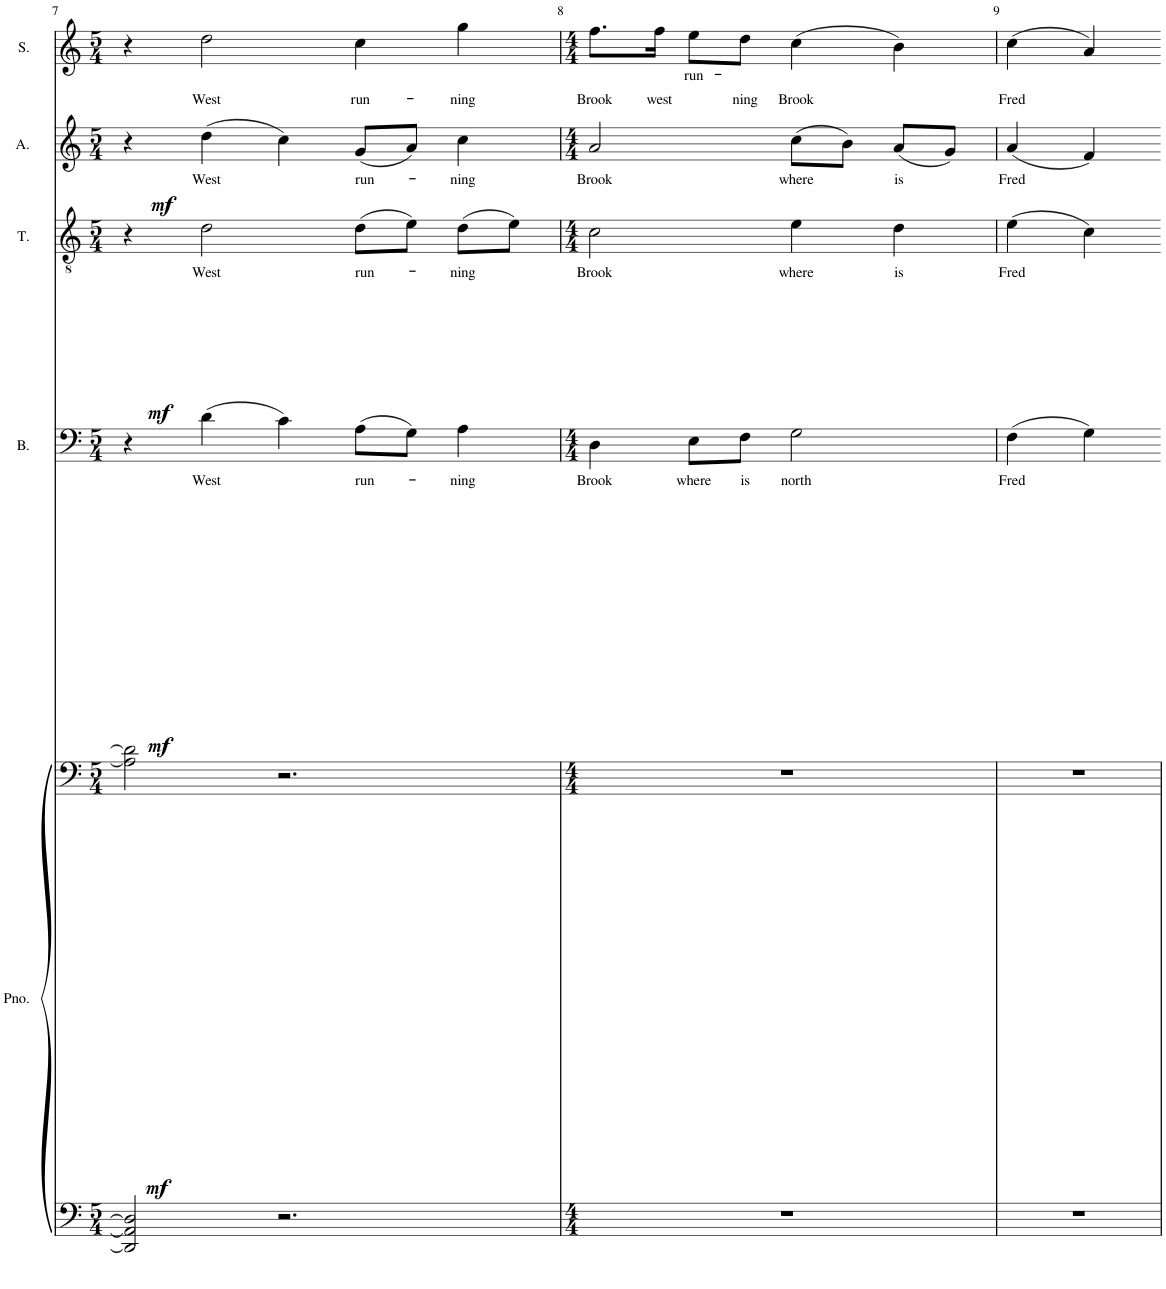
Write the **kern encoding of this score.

**kern	**kern	**dynam	**kern	**text	**dynam	**kern	**text	**dynam	**kern	**text	**dynam	**kern	**text
*part5	*part5	*part5	*part4	*part4	*part4	*part3	*part3	*part3	*part2	*part2	*part2	*part1	*part1
*staff6	*staff5	*staff5/6	*staff4	*staff4	*staff4	*staff3	*staff3	*staff3	*staff2	*staff2	*staff2	*staff1	*staff1
*I"Piano	*	*	*I"Bass	*	*	*I"Tenor	*	*	*I"Alto	*	*	*I"Soprano	*
*I'Pno.	*	*	*I'B.	*	*	*I'T.	*	*	*I'A.	*	*	*I'S.	*
!!LO:PB:g=z
*clefF4	*clefF4	*	*clefF4	*	*	*clefGv2	*	*	*clefG2	*	*	*clefG2	*
*k[]	*k[]	*	*k[]	*	*	*k[]	*	*	*k[]	*	*	*k[]	*
*M5/4	*M5/4	*	*M5/4	*	*	*M5/4	*	*	*M5/4	*	*	*M5/4	*
=7	=7	=7	=7	=7	=7	=7	=7	=7	=7	=7	=7	=7	=7
!	!	!LO:DY:b	!	!	!LO:DY:b	!	!	!LO:DY:b	!	!	!LO:DY:b	!	!
2DD/] 2AA/] 2D/]	2A\] 2d\]	mf	4r	.	mf	4r	.	mf	4r	.	mf	4r	.
!	!	!	!	!LO:LY:b	!	!	!LO:LY:b	!	!	!LO:LY:b	!	!	!LO:LY:b
.	.	.	(4d\	West	.	2d\	West	.	(4dd\	West	.	2dd\	West
2.r	2.r	.	4c\)	.	.	.	.	.	4cc\)	.	.	.	.
!	!	!	!	!LO:LY:b	!	!	!LO:LY:b	!	!	!LO:LY:b	!	!	!LO:LY:b
.	.	.	(8A\L	run-	.	(8d\L	run-	.	(8g/L	run-	.	4cc\	run-
.	.	.	8G\J)	.	.	8e\J)	.	.	8a/J)	.	.	.	.
!	!	!	!	!LO:LY:b	!	!	!LO:LY:b	!	!	!LO:LY:b	!	!	!LO:LY:b
.	.	.	4A\	-ning	.	(8d\L	-ning	.	4cc\	-ning	.	4gg\	-ning
.	.	.	.	.	.	8e\J)	.	.	.	.	.	.	.
=8	=8	=8	=8	=8	=8	=8	=8	=8	=8	=8	=8	=8	=8
*M4/4	*M4/4	*	*M4/4	*	*	*M4/4	*	*	*M4/4	*	*	*M4/4	*
!	!	!	!	!LO:LY:b	!	!	!LO:LY:b	!	!	!LO:LY:b	!	!	!LO:LY:b
1r	1r	.	4D\	Brook	.	2c\	Brook	.	2a/	Brook	.	8.ff\L	Brook
!	!	!	!	!	!	!	!	!	!	!	!	!	!LO:LY:b
.	.	.	.	.	.	.	.	.	.	.	.	16ff\Jk	west
!	!	!	!	!LO:LY:b	!	!	!	!	!	!	!	!	!LO:LY:b
.	.	.	8E\L	where	.	.	.	.	.	.	.	8ee\L	run-
!	!	!	!	!LO:LY:b	!	!	!	!	!	!	!	!	!LO:LY:b
.	.	.	8F\J	is	.	.	.	.	.	.	.	8dd\J	-ning
!	!	!	!	!LO:LY:b	!	!	!LO:LY:b	!	!	!LO:LY:b	!	!	!LO:LY:b
.	.	.	2G\	north	.	4e\	where	.	(8cc\L	where	.	(4cc\	Brook
.	.	.	.	.	.	.	.	.	8b\J)	.	.	.	.
!	!	!	!	!	!	!	!LO:LY:b	!	!	!LO:LY:b	!	!	!
.	.	.	.	.	.	4d\	is	.	(8a/L	is	.	4b\)	.
.	.	.	.	.	.	.	.	.	8g/J)	.	.	.	.
=9-	=9-	=9	=9	=9	=9	=9	=9	=9	=9	=9	=9	=9	=9
!	!	!	!	!LO:LY:b	!	!	!LO:LY:b	!	!	!LO:LY:b	!	!	!LO:LY:b
2r	1r	.	(4F\	Fred	.	(4e\	Fred	.	(4a/	Fred	.	(4cc\	Fred
.	.	.	4G\)	.	.	4c\)	.	.	4f/)	.	.	4a/)	.
2ryy	.	.	2ryy	.	.	2ryy	.	.	2ryy	.	.	2ryy	.
=-	=-	=-	=-	=-	=-	=-	=-	=-	=-	=-	=-	=-	=-
*-	*-	*-	*-	*-	*-	*-	*-	*-	*-	*-	*-	*-	*-
